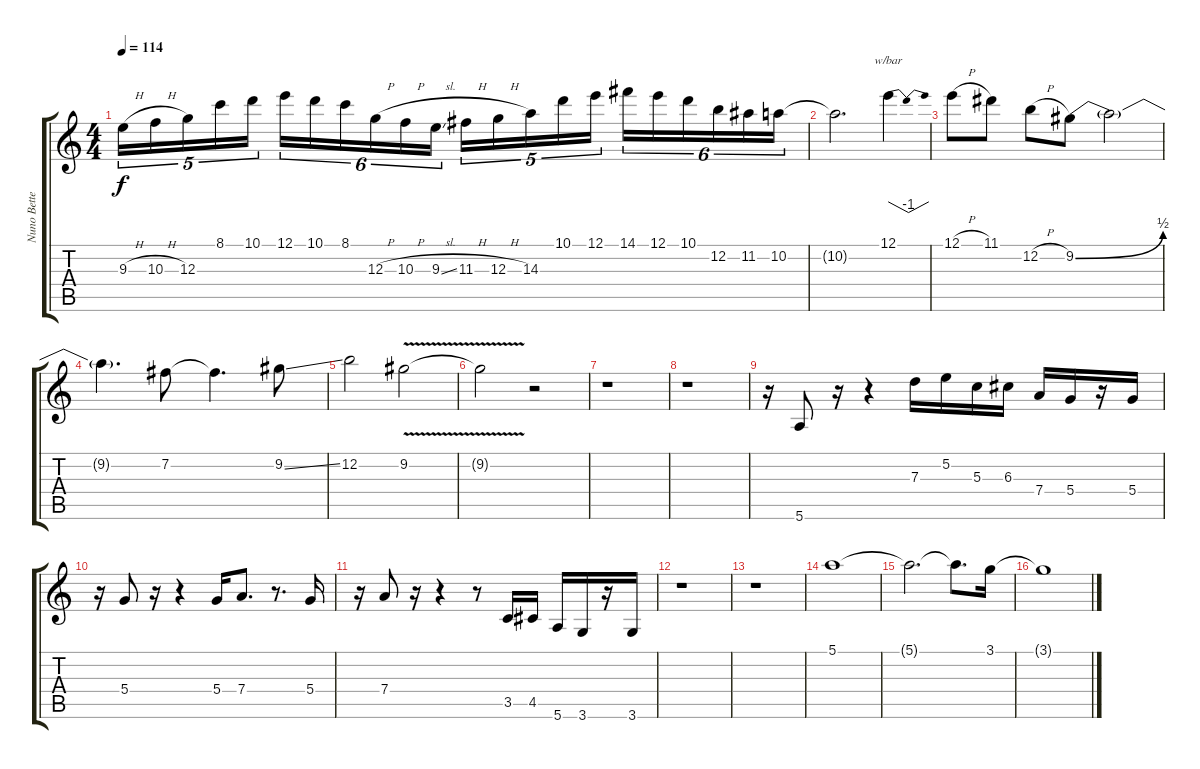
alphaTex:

\track ("Nuno Bettencourt (Solo)" "Nuno Bette") {instrument distortionguitar}
\staff {score tabs}
\tuning (E4 B3 G3 D3 A2 E2) {hide}
\ts (4 4)
\tempo 114
\clef g2
\ks c
9.3{h}.16{tu (5 4) dy f} 10.3{h}.16{tu (5 4)} 12.3.16{tu (5 4)} 8.1.16{tu (5 4)} 10.1.16{tu (5 4)} 12.1.16{tu (6 4)} 10.1.16{tu (6 4)} 8.1.16{tu (6 4)} 12.3{h}.16{tu (6 4)} 10.3{h}.16{tu (6 4)} 9.3{sl}.16{tu (6 4)} 11.3{h}.16{tu (5 4)} 12.3{h}.16{tu (5 4)} 14.3.16{tu (5 4)} 10.1.16{tu (5 4)} 12.1.16{tu (5 4)} 14.1.16{tu (6 4)} 12.1.16{tu (6 4)} 10.1.16{tu (6 4)} 12.2.16{tu (6 4)} 11.2.16{tu (6 4)} 10.2.16{tu (6 4)} |
10.2{t}.2{d} 12.1.4{tbe (dip default 0 0 30 -4 60 0)} |
12.1{h}.8 11.1.8 12.2{h}.8 9.2{be (bend 0 0 60 2)}.8 9.2{t}.2 |
9.2{t}.4{d} 7.2.8 7.2{t}.4{d} 9.2{ss}.8 |
12.2.2 9.2{v}.2 |
9.2{t}.2 r.2 |
r.1 |
r.1 |
r.16 5.6.8 r.16 r.4 7.3.16 5.2.16 5.3.16 6.3.16 7.4.16 5.4.16 r.16 5.4.16 |
r.16 5.4.8 r.16 r.4 5.4.16 7.4.8{d} r.8{d} 5.4.16 |
r.16 7.4.8 r.16 r.4 r.8 3.5.16 4.5.16 5.6.16 3.6.16 r.16 3.6.16 |
r.1 |
r.1 |
5.1.1 |
5.1{t}.2{d} 5.1{t}.8{d} 3.1.16 |
3.1{t}.1
